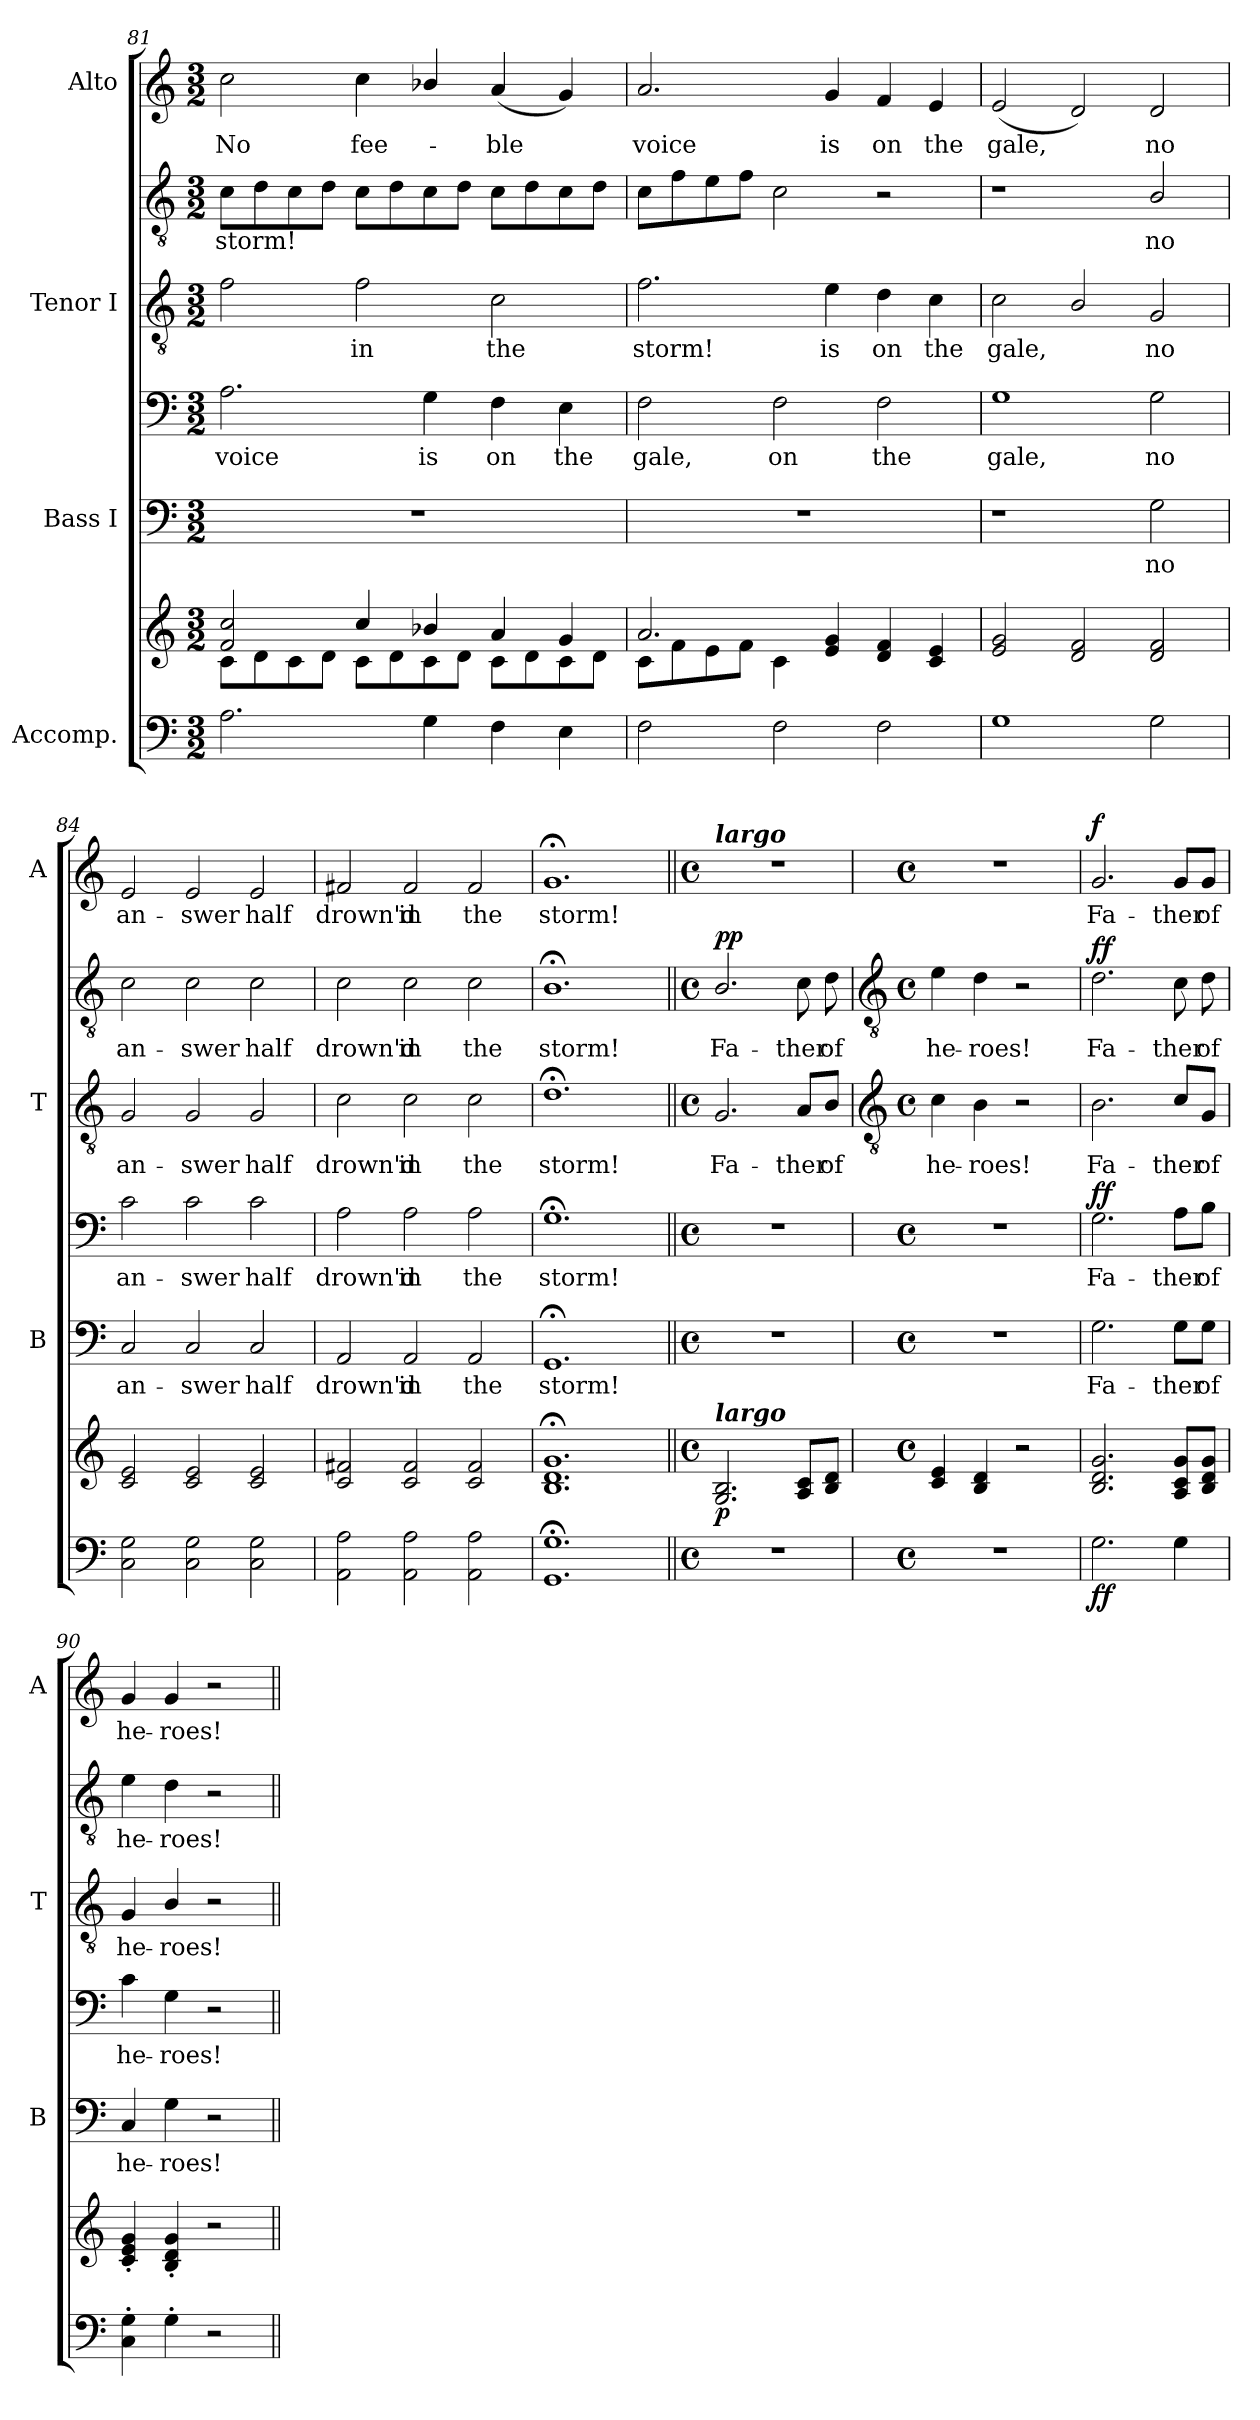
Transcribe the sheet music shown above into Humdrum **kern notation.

**kern	**kern	**dynam	**kern	**text	**kern	**text	**dynam	**kern	**text	**kern	**text	**dynam	**kern	**text	**dynam
*part4	*part4	*part4	*part3	*part3	*part3	*part3	*part3	*part2	*part2	*part2	*part2	*part2	*part1	*part1	*part1
*staff7	*staff6	*staff6/7	*staff5	*staff5	*staff4	*staff4	*staff4/5	*staff3	*staff3	*staff2	*staff2	*staff2/3	*staff1	*staff1	*staff1
*I"Accomp.	*	*	*I"Bass I	*	*	*	*	*I"Tenor I	*	*	*	*	*I"Alto	*	*
*	*	*	*I'B	*	*	*	*	*I'T	*	*	*	*	*I'A	*	*
!!LO:LB:g=z
*clefF4	*clefG2	*	*clefF4	*	*clefF4	*	*	*clefGv2	*	*clefGv2	*	*	*clefG2	*	*
*k[]	*k[]	*	*k[]	*	*k[]	*	*	*k[]	*	*k[]	*	*	*k[]	*	*
*C:	*C:	*	*C:	*	*C:	*	*	*C:	*	*C:	*	*	*C:	*	*
*M3/2	*M3/2	*	*M3/2	*	*M3/2	*	*	*M3/2	*	*M3/2	*	*	*M3/2	*	*
=81	=81	=81	=81	=81	=81	=81	=81	=81	=81	=81	=81	=81	=81	=81	=81
*	*^	*	*	*	*	*	*	*	*	*	*	*	*	*	*
!	!	!	!	!LO:N:vis=1	!	!	!LO:LY:b	!	!	!	!	!LO:LY:b	!	!	!LO:LY:b	!
2.A\	2f/ 2cc/	8c\L	.	1.r	.	2.A\	voice	.	2f\	.	8c\L	storm!	.	2cc\	No	.
.	.	8d\	.	.	.	.	.	.	.	.	8d\	.	.	.	.	.
.	.	8c\	.	.	.	.	.	.	.	.	8c\	.	.	.	.	.
.	.	8d\J	.	.	.	.	.	.	.	.	8d\J	.	.	.	.	.
!	!	!	!	!	!	!	!	!	!	!LO:LY:b	!	!	!	!	!LO:LY:b	!
.	4cc/	8c\L	.	.	.	.	.	.	2f\	in	8c\L	.	.	4cc\	fee-	.
.	.	8d\	.	.	.	.	.	.	.	.	8d\	.	.	.	.	.
!	!	!	!	!	!	!	!LO:LY:b	!	!	!	!	!	!	!	!	!
4G	4b-X/	8c\	.	.	.	4G\	is	.	.	.	8c\	.	.	4b-X/	.	.
.	.	8d\J	.	.	.	.	.	.	.	.	8d\J	.	.	.	.	.
!	!	!	!	!	!	!	!LO:LY:b	!	!	!LO:LY:b	!	!	!	!	!LO:LY:b	!
4F	4a/	8c\L	.	.	.	4F\	on	.	2c\	the	8c\L	.	.	(<4a/	ble	.
.	.	8d\	.	.	.	.	.	.	.	.	8d\	.	.	.	.	.
!	!	!	!	!	!	!	!LO:LY:b	!	!	!	!	!	!	!	!	!
4E	4g/	8c\	.	.	.	4E\	the	.	.	.	8c\	.	.	4g/)	.	.
.	.	8d\J	.	.	.	.	.	.	.	.	8d\J	.	.	.	.	.
=82	=82	=82	=82	=82	=82	=82	=82	=82	=82	=82	=82	=82	=82	=82	=82	=82
!	!	!	!	!LO:N:vis=1	!	!	!LO:LY:b	!	!	!LO:LY:b	!	!	!	!	!LO:LY:b	!
2F\	2.a/	8c\L	.	1.r	.	2F\	gale,	.	2.f\	storm!	8c\L	.	.	2.a/	voice	.
.	.	8f\	.	.	.	.	.	.	.	.	8f\	.	.	.	.	.
.	.	8e\	.	.	.	.	.	.	.	.	8e\	.	.	.	.	.
.	.	8f\J	.	.	.	.	.	.	.	.	8f\J	.	.	.	.	.
!	!	!	!	!	!	!	!LO:LY:b	!	!	!	!	!	!	!	!	!
2F\	.	4c\	.	.	.	2F\	on	.	.	.	2c\	.	.	.	.	.
!	!	!	!	!	!	!	!	!	!	!LO:LY:b	!	!	!	!	!LO:LY:b	!
.	4e/ 4g/	2.ryy	.	.	.	.	.	.	4e\	is	.	.	.	4g/	is	.
!	!	!	!	!	!	!	!LO:LY:b	!	!	!LO:LY:b	!	!	!	!	!LO:LY:b	!
2F\	4d/ 4f/	.	.	.	.	2F\	the	.	4d\	on	2r	.	.	4f/	on	.
!	!	!	!	!	!	!	!	!	!	!LO:LY:b	!	!	!	!	!LO:LY:b	!
.	4c/ 4e/	.	.	.	.	.	.	.	4c\	the	.	.	.	4e/	the	.
=83	=83	=83	=83	=83	=83	=83	=83	=83	=83	=83	=83	=83	=83	=83	=83	=83
!	!	!	!	!	!	!	!LO:LY:b	!	!	!LO:LY:b	!	!	!	!	!LO:LY:b	!
1G	2e/ 2g/	1.ryy	.	1r	.	1G	gale,	.	2c\	gale,	1r	.	.	(<2e/	gale,	.
.	2d/ 2f/	.	.	.	.	.	.	.	2B/	.	.	.	.	2d/)	.	.
!	!	!	!	!	!LO:LY:b	!	!LO:LY:b	!	!	!LO:LY:b	!	!LO:LY:b	!	!	!LO:LY:b	!
2G\	2d/ 2f/	.	.	2G\	no	2G\	no	.	2G/	no	2B/	no	.	2d/	no	.
=84	=84	=84	=84	=84	=84	=84	=84	=84	=84	=84	=84	=84	=84	=84	=84	=84
!	!	!LO:N:vis=1	!	!	!LO:LY:b	!	!LO:LY:b	!	!	!LO:LY:b	!	!LO:LY:b	!	!	!LO:LY:b	!
2C\ 2G\	2c/ 2e/	1.ryy	.	2C/	an-	2c\	an-	.	2G/	an-	2c\	an-	.	2e/	an-	.
!	!	!	!	!	!LO:LY:b	!	!LO:LY:b	!	!	!LO:LY:b	!	!LO:LY:b	!	!	!LO:LY:b	!
2C\ 2G\	2c/ 2e/	.	.	2C/	-swer	2c\	-swer	.	2G/	-swer	2c\	-swer	.	2e/	-swer	.
!	!	!	!	!	!LO:LY:b	!	!LO:LY:b	!	!	!LO:LY:b	!	!LO:LY:b	!	!	!LO:LY:b	!
2C\ 2G\	2c/ 2e/	.	.	2C/	half	2c\	half	.	2G/	half	2c\	half	.	2e/	half	.
=85	=85	=85	=85	=85	=85	=85	=85	=85	=85	=85	=85	=85	=85	=85	=85	=85
!	!	!LO:N:vis=1	!	!	!LO:LY:b	!	!LO:LY:b	!	!	!LO:LY:b	!	!LO:LY:b	!	!	!LO:LY:b	!
2AA\ 2A\	2c/ 2f#X/	1.ryy	.	2AA/	drown'd	2A\	drown'd	.	2c\	drown'd	2c\	drown'd	.	2f#X/	drown'd	.
!	!	!	!	!	!LO:LY:b	!	!LO:LY:b	!	!	!LO:LY:b	!	!LO:LY:b	!	!	!LO:LY:b	!
2AA\ 2A\	2c/ 2f#/	.	.	2AA/	in	2A\	in	.	2c\	in	2c\	in	.	2f#/	in	.
!	!	!	!	!	!LO:LY:b	!	!LO:LY:b	!	!	!LO:LY:b	!	!LO:LY:b	!	!	!LO:LY:b	!
2AA\ 2A\	2c/ 2f#/	.	.	2AA/	the	2A\	the	.	2c\	the	2c\	the	.	2f#/	the	.
=86	=86	=86	=86	=86	=86	=86	=86	=86	=86	=86	=86	=86	=86	=86	=86	=86
!	!	!LO:N:vis=1	!	!	!LO:LY:b	!	!LO:LY:b	!	!	!LO:LY:b	!	!LO:LY:b	!	!	!LO:LY:b	!
1.GG; 1.G;	1.B;< 1.d;< 1.g;<	1.ryy	.	1.GG;<	storm!	1.G;<	storm!	.	1.d;<	storm!	1.B;<	storm!	.	1.g;<	storm!	.
=87||	=87||	=87||	=87||	=87||	=87||	=87||	=87||	=87||	=87||	=87||	=87||	=87||	=87||	=87||	=87||	=87||
*M4/4	*M4/4	*	*	*M4/4	*	*M4/4	*	*	*M4/4	*	*M4/4	*	*	*M4/4	*	*
*met(c)	*met(c)	*	*	*met(c)	*	*met(c)	*	*	*met(c)	*	*met(c)	*	*	*met(c)	*	*
*	*MM63	*	*	*	*	*	*	*	*	*	*	*	*	*	*	*
!	!	!	!	!	!	!	!	!	!	!	!	!	!	!LO:TX:a:Bi:t=largo	!	!
!	!LO:TX:a:Bi:t=largo	!	!	!	!	!	!	!	!	!	!	!	!	!	!	!
!	!	!	!LO:DY:b	!	!	!	!	!	!	!LO:LY:b	!	!LO:LY:b	!LO:DY:b=2	!	!	!
!	!	!	!	!	!	!	!	!	!	!	!	!	!LO:DY:n=1:b	!	!	!
1r	2.G/ 2.B/	1ryy	p	1r	.	1r	.	.	2.G/	Fa-	2.B/	Fa-	p p	1r	.	.
!	!	!	!	!	!	!	!	!	!	!LO:LY:b	!	!LO:LY:b	!	!	!	!
.	8A/ 8c/L	.	.	.	.	.	.	.	8A/L	-ther	8c\	-ther	.	.	.	.
!	!	!	!	!	!	!	!	!	!	!LO:LY:b	!	!LO:LY:b	!	!	!	!
.	8B/ 8d/J	.	.	.	.	.	.	.	8B/J	of	8d\	of	.	.	.	.
*	*v	*v	*	*	*	*	*	*	*	*	*	*	*	*	*	*
!!LO:LB:g=z
=88	=88	=88	=88	=88	=88	=88	=88	=88	=88	=88	=88	=88	=88	=88	=88
*	*	*	*	*	*	*	*	*clefGv2	*	*clefGv2	*	*	*	*	*
*M4/4	*M4/4	*	*M4/4	*	*M4/4	*	*	*M4/4	*	*M4/4	*	*	*M4/4	*	*
*met(c)	*met(c)	*	*met(c)	*	*met(c)	*	*	*met(c)	*	*met(c)	*	*	*met(c)	*	*
!	!	!	!	!	!	!	!	!	!LO:LY:b	!	!LO:LY:b	!	!	!	!
1r	4c/ 4e/	.	1r	.	1r	.	.	4c\	he-	4e\	he-	.	1r	.	.
!	!	!	!	!	!	!	!	!	!LO:LY:b	!	!LO:LY:b	!	!	!	!
.	4B/ 4d/	.	.	.	.	.	.	4B\	-roes!	4d\	-roes!	.	.	.	.
.	2r	.	.	.	.	.	.	2r	.	2r	.	.	.	.	.
=89	=89	=89	=89	=89	=89	=89	=89	=89	=89	=89	=89	=89	=89	=89	=89
!	!	!LO:DY:b=2	!	!LO:LY:b	!	!LO:LY:b	!	!	!LO:LY:b	!	!LO:LY:b	!	!	!LO:LY:b	!
!	!	!LO:DY:n=1:b	!	!	!	!	!LO:DY:b=2	!	!	!	!	!	!	!	!
!	!	!	!	!	!	!	!LO:DY:n=1:b	!	!	!	!	!LO:DY:b=2	!	!	!
!	!	!	!	!	!	!	!	!	!	!	!	!LO:DY:n=1:b	!	!	!LO:DY:b
2.G\	2.B/ 2.d/ 2.g/	f f	2.G\	Fa-	2.G\	Fa-	f f	2.B\	Fa-	2.d\	Fa-	f f	2.g/	Fa-	f
!	!	!	!	!LO:LY:b	!	!LO:LY:b	!	!	!LO:LY:b	!	!LO:LY:b	!	!	!LO:LY:b	!
4G\	8A 8c 8gL	.	8G\L	-ther	8A\L	-ther	.	8c/L	-ther	8c\	-ther	.	8g/L	-ther	.
!	!	!	!	!LO:LY:b	!	!LO:LY:b	!	!	!LO:LY:b	!	!LO:LY:b	!	!	!LO:LY:b	!
.	8B 8d 8gJ	.	8G\J	of	8B\J	of	.	8G/J	of	8d\	of	.	8g/J	of	.
=90	=90	=90	=90	=90	=90	=90	=90	=90	=90	=90	=90	=90	=90	=90	=90
!	!	!	!	!LO:LY:b	!	!LO:LY:b	!	!	!LO:LY:b	!	!LO:LY:b	!	!	!LO:LY:b	!
4C\' 4G\'	4c/' 4e/' 4g/'	.	4C/	he-	4c\	he-	.	4G/	he-	4e\	he-	.	4g/	he-	.
!	!	!	!	!LO:LY:b	!	!LO:LY:b	!	!	!LO:LY:b	!	!LO:LY:b	!	!	!LO:LY:b	!
4G'\	4B/' 4d/' 4g/'	.	4G\	-roes!	4G\	-roes!	.	4B/	-roes!	4d\	-roes!	.	4g/	-roes!	.
2r	2r	.	2r	.	2r	.	.	2r	.	2r	.	.	2r	.	.
=||	=||	=||	=||	=||	=||	=||	=||	=||	=||	=||	=||	=||	=||	=||	=||
*-	*-	*-	*-	*-	*-	*-	*-	*-	*-	*-	*-	*-	*-	*-	*-
